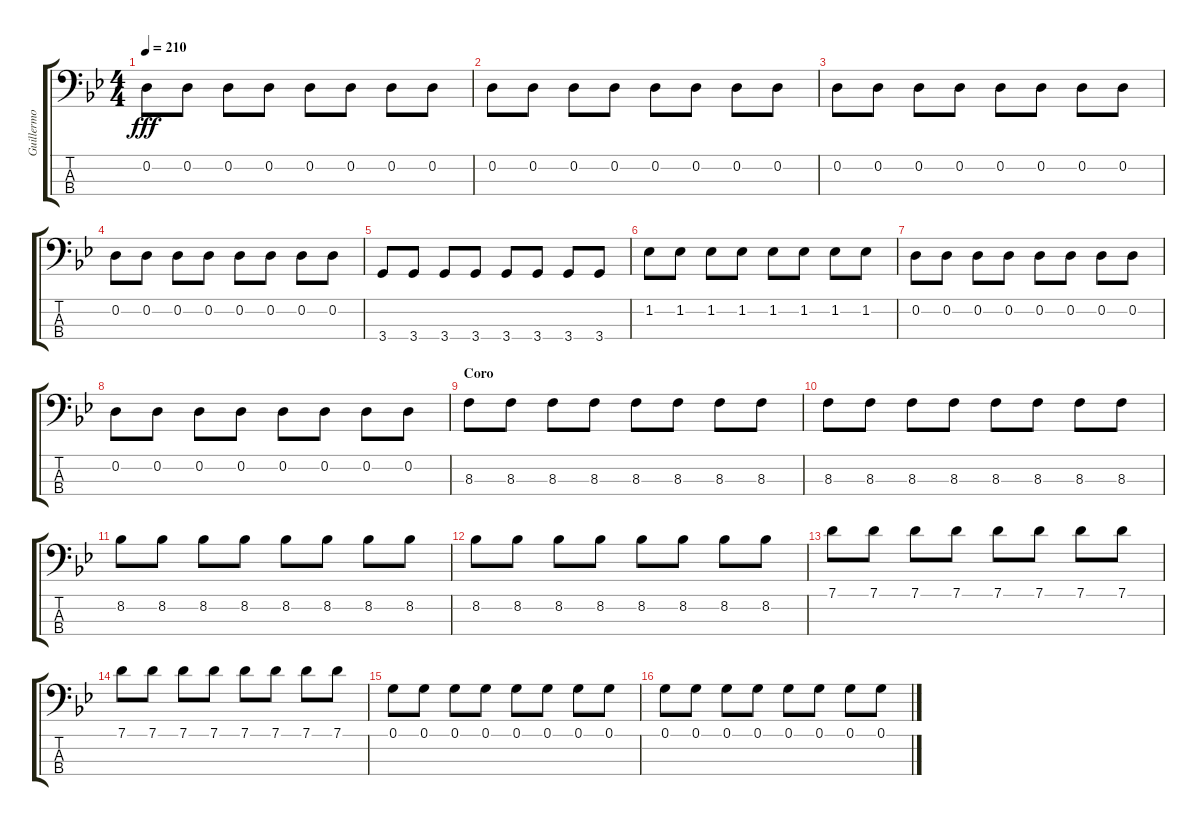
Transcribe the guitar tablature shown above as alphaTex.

\track ("Guillermo Sanchez" "Guillermo ") {instrument electricbassfinger}
\staff {score tabs}
\tuning (G2 D2 A1 E1) {hide}
\ts (4 4)
\tempo 210
\clef f4
\ks gminor
0.2.8{dy fff} 0.2.8 0.2.8 0.2.8 0.2.8 0.2.8 0.2.8 0.2.8 |
0.2.8 0.2.8 0.2.8 0.2.8 0.2.8 0.2.8 0.2.8 0.2.8 |
0.2.8 0.2.8 0.2.8 0.2.8 0.2.8 0.2.8 0.2.8 0.2.8 |
0.2.8 0.2.8 0.2.8 0.2.8 0.2.8 0.2.8 0.2.8 0.2.8 |
3.4.8 3.4.8 3.4.8 3.4.8 3.4.8 3.4.8 3.4.8 3.4.8 |
1.2.8 1.2.8 1.2.8 1.2.8 1.2.8 1.2.8 1.2.8 1.2.8 |
0.2.8 0.2.8 0.2.8 0.2.8 0.2.8 0.2.8 0.2.8 0.2.8 |
0.2.8 0.2.8 0.2.8 0.2.8 0.2.8 0.2.8 0.2.8 0.2.8 |
\section ("" "Coro")
8.3.8 8.3.8 8.3.8 8.3.8 8.3.8 8.3.8 8.3.8 8.3.8 |
8.3.8 8.3.8 8.3.8 8.3.8 8.3.8 8.3.8 8.3.8 8.3.8 |
8.2.8 8.2.8 8.2.8 8.2.8 8.2.8 8.2.8 8.2.8 8.2.8 |
8.2.8 8.2.8 8.2.8 8.2.8 8.2.8 8.2.8 8.2.8 8.2.8 |
7.1.8 7.1.8 7.1.8 7.1.8 7.1.8 7.1.8 7.1.8 7.1.8 |
7.1.8 7.1.8 7.1.8 7.1.8 7.1.8 7.1.8 7.1.8 7.1.8 |
0.1.8 0.1.8 0.1.8 0.1.8 0.1.8 0.1.8 0.1.8 0.1.8 |
0.1.8 0.1.8 0.1.8 0.1.8 0.1.8 0.1.8 0.1.8 0.1.8
